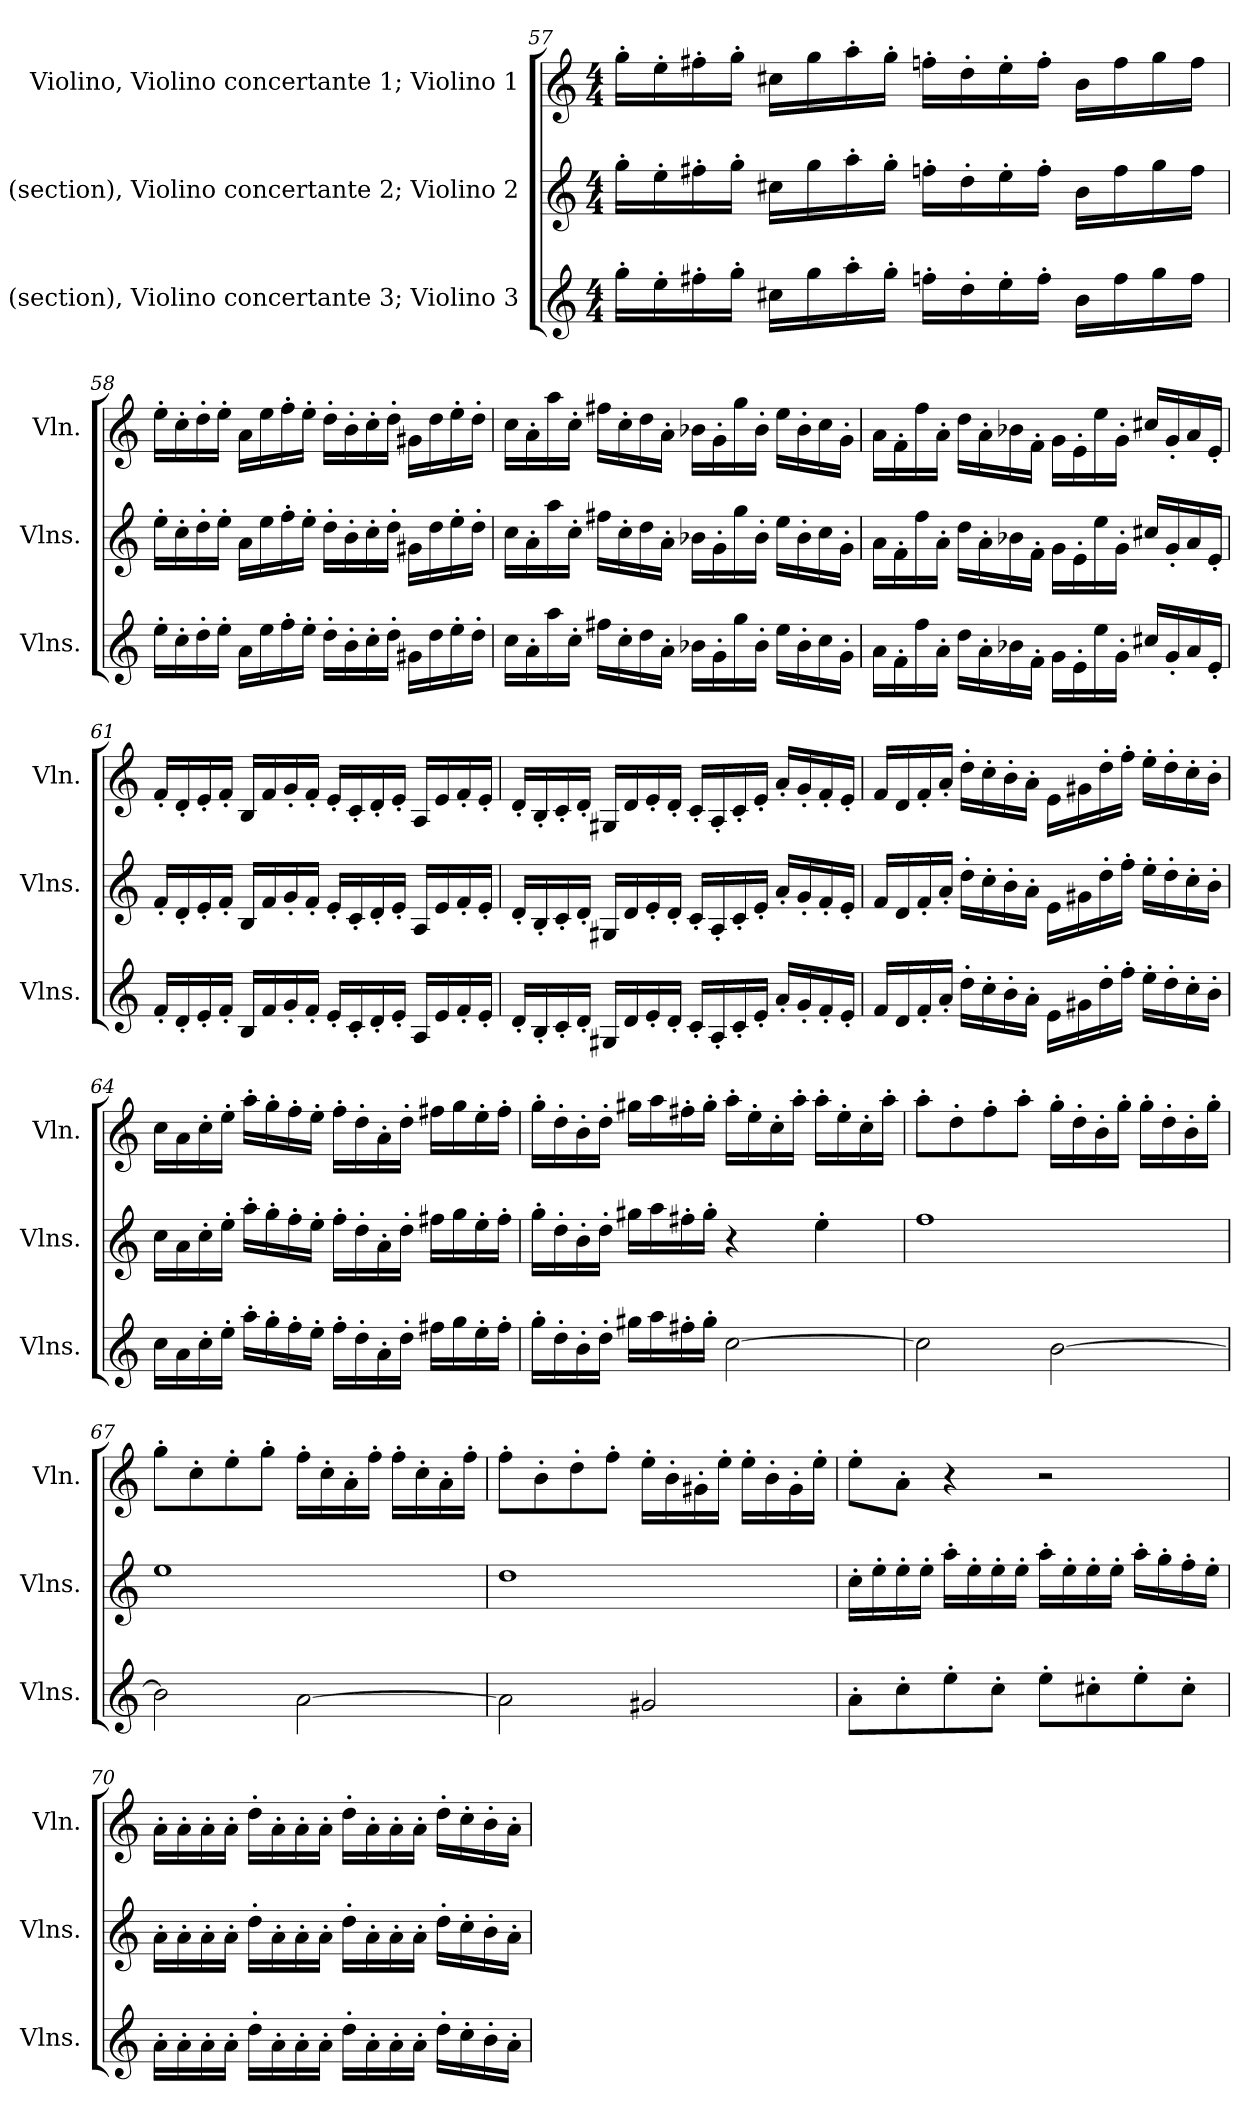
**kern	**kern	**kern
*part3	*part2	*part1
*staff3	*staff2	*staff1
*I"Violins (section), Violino concertante 3; Violino 3	*I"Violins (section), Violino concertante 2; Violino 2	*I"Violino, Violino concertante 1; Violino 1
*I'Vlns.	*I'Vlns.	*I'Vln.
*clefG2	*clefG2	*clefG2
*k[]	*k[]	*k[]
*M4/4	*M4/4	*M4/4
=57	=57	=57
16gg'\LL	16gg'\LL	16gg'\LL
16ee'\	16ee'\	16ee'\
16ff#X'\	16ff#X'\	16ff#X'\
16gg'\JJ	16gg'\JJ	16gg'\JJ
16cc#X\LL	16cc#X\LL	16cc#X\LL
16gg\	16gg\	16gg\
16aa'\	16aa'\	16aa'\
16gg'\JJ	16gg'\JJ	16gg'\JJ
16ffn'\LL	16ffn'\LL	16ffn'\LL
16dd'\	16dd'\	16dd'\
16ee'\	16ee'\	16ee'\
16ff'\JJ	16ff'\JJ	16ff'\JJ
16b\LL	16b\LL	16b\LL
16ff\	16ff\	16ff\
16gg\	16gg\	16gg\
16ff\JJ	16ff\JJ	16ff\JJ
!!LO:LB:g=z
=58	=58	=58
16ee'\LL	16ee'\LL	16ee'\LL
16cc'\	16cc'\	16cc'\
16dd'\	16dd'\	16dd'\
16ee'\JJ	16ee'\JJ	16ee'\JJ
16a\LL	16a\LL	16a\LL
16ee\	16ee\	16ee\
16ff'\	16ff'\	16ff'\
16ee'\JJ	16ee'\JJ	16ee'\JJ
16dd'\LL	16dd'\LL	16dd'\LL
16b'\	16b'\	16b'\
16cc'\	16cc'\	16cc'\
16dd'\JJ	16dd'\JJ	16dd'\JJ
16g#X\LL	16g#X\LL	16g#X\LL
16dd\	16dd\	16dd\
16ee'\	16ee'\	16ee'\
16dd'\JJ	16dd'\JJ	16dd'\JJ
=59	=59	=59
16cc\LL	16cc\LL	16cc\LL
16a'\	16a'\	16a'\
16aa\	16aa\	16aa\
16cc'\JJ	16cc'\JJ	16cc'\JJ
16ff#X\LL	16ff#X\LL	16ff#X\LL
16cc'\	16cc'\	16cc'\
16dd\	16dd\	16dd\
16a'\JJ	16a'\JJ	16a'\JJ
16b-X\LL	16b-X\LL	16b-X\LL
16g'\	16g'\	16g'\
16gg\	16gg\	16gg\
16b-'\JJ	16b-'\JJ	16b-'\JJ
16ee\LL	16ee\LL	16ee\LL
16b-'\	16b-'\	16b-'\
16cc\	16cc\	16cc\
16g'\JJ	16g'\JJ	16g'\JJ
!!LO:LB:g=z
=60	=60	=60
16a\LL	16a\LL	16a\LL
16f'\	16f'\	16f'\
16ff\	16ff\	16ff\
16a'\JJ	16a'\JJ	16a'\JJ
16dd\LL	16dd\LL	16dd\LL
16a'\	16a'\	16a'\
16b-X\	16b-X\	16b-X\
16f'\JJ	16f'\JJ	16f'\JJ
16g\LL	16g\LL	16g\LL
16e'\	16e'\	16e'\
16ee\	16ee\	16ee\
16g'\JJ	16g'\JJ	16g'\JJ
16cc#X/LL	16cc#X/LL	16cc#X/LL
16g'/	16g'/	16g'/
16a/	16a/	16a/
16e'/JJ	16e'/JJ	16e'/JJ
=61	=61	=61
16f'/LL	16f'/LL	16f'/LL
16d'/	16d'/	16d'/
16e'/	16e'/	16e'/
16f'/JJ	16f'/JJ	16f'/JJ
16B/LL	16B/LL	16B/LL
16f/	16f/	16f/
16g'/	16g'/	16g'/
16f'/JJ	16f'/JJ	16f'/JJ
16e'/LL	16e'/LL	16e'/LL
16c'/	16c'/	16c'/
16d'/	16d'/	16d'/
16e'/JJ	16e'/JJ	16e'/JJ
16A/LL	16A/LL	16A/LL
16e/	16e/	16e/
16f'/	16f'/	16f'/
16e'/JJ	16e'/JJ	16e'/JJ
!!LO:PB:g=z
=62	=62	=62
16d'/LL	16d'/LL	16d'/LL
16B'/	16B'/	16B'/
16c'/	16c'/	16c'/
16d'/JJ	16d'/JJ	16d'/JJ
16G#X/LL	16G#X/LL	16G#X/LL
16d/	16d/	16d/
16e'/	16e'/	16e'/
16d'/JJ	16d'/JJ	16d'/JJ
16c'/LL	16c'/LL	16c'/LL
16A'/	16A'/	16A'/
16c'/	16c'/	16c'/
16e'/JJ	16e'/JJ	16e'/JJ
16a'/LL	16a'/LL	16a'/LL
16g'/	16g'/	16g'/
16f'/	16f'/	16f'/
16e'/JJ	16e'/JJ	16e'/JJ
=63	=63	=63
16f/LL	16f/LL	16f/LL
16d/	16d/	16d/
16f'/	16f'/	16f'/
16a'/JJ	16a'/JJ	16a'/JJ
16dd'\LL	16dd'\LL	16dd'\LL
16cc'\	16cc'\	16cc'\
16b'\	16b'\	16b'\
16a'\JJ	16a'\JJ	16a'\JJ
16e\LL	16e\LL	16e\LL
16g#X\	16g#X\	16g#X\
16dd'\	16dd'\	16dd'\
16ff'\JJ	16ff'\JJ	16ff'\JJ
16ee'\LL	16ee'\LL	16ee'\LL
16dd'\	16dd'\	16dd'\
16cc'\	16cc'\	16cc'\
16b'\JJ	16b'\JJ	16b'\JJ
!!LO:LB:g=z
=64	=64	=64
16cc\LL	16cc\LL	16cc\LL
16a\	16a\	16a\
16cc'\	16cc'\	16cc'\
16ee'\JJ	16ee'\JJ	16ee'\JJ
16aa'\LL	16aa'\LL	16aa'\LL
16gg'\	16gg'\	16gg'\
16ff'\	16ff'\	16ff'\
16ee'\JJ	16ee'\JJ	16ee'\JJ
16ff'\LL	16ff'\LL	16ff'\LL
16dd'\	16dd'\	16dd'\
16a'\	16a'\	16a'\
16dd'\JJ	16dd'\JJ	16dd'\JJ
16ff#X\LL	16ff#X\LL	16ff#X\LL
16gg\	16gg\	16gg\
16ee'\	16ee'\	16ee'\
16ff#'\JJ	16ff#'\JJ	16ff#'\JJ
=65	=65	=65
16gg'\LL	16gg'\LL	16gg'\LL
16dd'\	16dd'\	16dd'\
16b'\	16b'\	16b'\
16dd'\JJ	16dd'\JJ	16dd'\JJ
16gg#X\LL	16gg#X\LL	16gg#X\LL
16aa\	16aa\	16aa\
16ff#X'\	16ff#X'\	16ff#X'\
16gg#'\JJ	16gg#'\JJ	16gg#'\JJ
[2cc\	4r	16aa'\LL
.	.	16ee'\
.	.	16cc'\
.	.	16aa'\JJ
.	4ee'\	16aa'\LL
.	.	16ee'\
.	.	16cc'\
.	.	16aa'\JJ
!!LO:LB:g=z
=66	=66	=66
2cc\]	1ff	8aa'\L
.	.	8dd'\
.	.	8ff'\
.	.	8aa'\J
[2b\	.	16gg'\LL
.	.	16dd'\
.	.	16b'\
.	.	16gg'\JJ
.	.	16gg'\LL
.	.	16dd'\
.	.	16b'\
.	.	16gg'\JJ
=67	=67	=67
2b\]	1ee	8gg'\L
.	.	8cc'\
.	.	8ee'\
.	.	8gg'\J
[2a\	.	16ff'\LL
.	.	16cc'\
.	.	16a'\
.	.	16ff'\JJ
.	.	16ff'\LL
.	.	16cc'\
.	.	16a'\
.	.	16ff'\JJ
=68	=68	=68
2a\]	1dd	8ff'\L
.	.	8b'\
.	.	8dd'\
.	.	8ff'\J
2g#X/	.	16ee'\LL
.	.	16b'\
.	.	16g#X'\
.	.	16ee'\JJ
.	.	16ee'\LL
.	.	16b'\
.	.	16g#'\
.	.	16ee'\JJ
!!LO:LB:g=z
=69	=69	=69
8a'\L	16cc'\LL	8ee'\L
.	16ee'\	.
8cc'\	16ee'\	8a'\J
.	16ee'\JJ	.
8ee'\	16aa'\LL	4r
.	16ee'\	.
8cc'\J	16ee'\	.
.	16ee'\JJ	.
8ee'\L	16aa'\LL	2r
.	16ee'\	.
8cc#X'\	16ee'\	.
.	16ee'\JJ	.
8ee'\	16aa'\LL	.
.	16gg'\	.
8cc#'\J	16ff'\	.
.	16ee'\JJ	.
=70	=70	=70
16a'\LL	16a'\LL	16a'\LL
16a'\	16a'\	16a'\
16a'\	16a'\	16a'\
16a'\JJ	16a'\JJ	16a'\JJ
16dd'\LL	16dd'\LL	16dd'\LL
16a'\	16a'\	16a'\
16a'\	16a'\	16a'\
16a'\JJ	16a'\JJ	16a'\JJ
16dd'\LL	16dd'\LL	16dd'\LL
16a'\	16a'\	16a'\
16a'\	16a'\	16a'\
16a'\JJ	16a'\JJ	16a'\JJ
16dd'\LL	16dd'\LL	16dd'\LL
16cc'\	16cc'\	16cc'\
16b'\	16b'\	16b'\
16a'\JJ	16a'\JJ	16a'\JJ
=	=	=
*-	*-	*-
